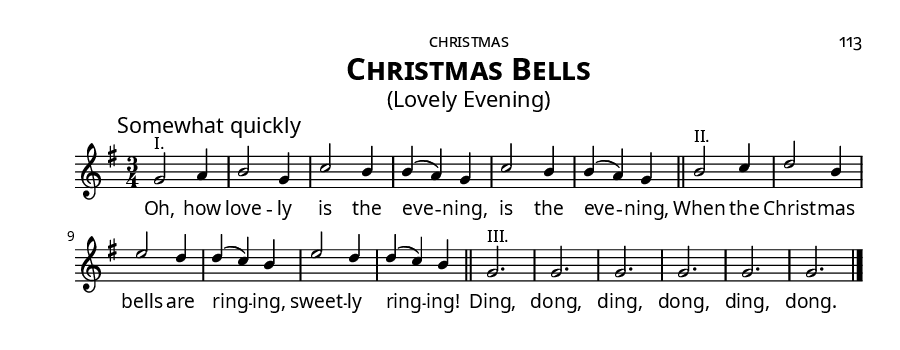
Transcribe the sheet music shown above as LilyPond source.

\version "2.14.2"
\include "util.ly"
\header {
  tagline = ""

    title = \markup{\override #'(font-name . "Garamond Premier Pro Semibold"){ \abs-fontsize #15 \smallCapsOldStyle"Christmas Bells"}}
    subtitle = \markup{\override #'(font-name . "Garamond Premier Pro"){ \abs-fontsize #10.5 "(Lovely Evening)"}}
  }
\paper {
  print-all-headers = ##f
  paper-height = 9\in
  paper-width = 6\in
  indent = 0\in
  %system-system-spacing = #'((basic-distance . 10) (padding . 0))
  %system-system-spacing =
  %  #'((basic-distance . 0)
  %     (minimum-distance . 0)
  %     (padding . -0.35)
  %     (stretchability . 100))
  ragged-last-bottom = ##t
  ragged-bottom = ##f
  two-sided = ##t
  inner-margin = 0.5\in
  outer-margin = 0.25\in
  top-margin = 0.25\in
  bottom-margin = 0.25\in
  first-page-number = #113
  print-first-page-number = ##t
  headerLine = \markup{\override #'(font-name . "Garamond Premier Pro") \smallCapsOldStyle"christmas"}
  oddHeaderMarkup = \markup\fill-line{
     \override #'(font-name . "Garamond Premier Pro")\abs-fontsize #8.5
     \combine 
        \fill-line{"" \on-the-fly #print-page-number-check-first
        \oldStylePageNum""
        }
        \fill-line{\headerLine}
  }
  evenHeaderMarkup = \markup {
     \override #'(font-name . "Garamond Premier Pro")\abs-fontsize #8.5
     \combine
        \on-the-fly #print-page-number-check-first
        \oldStylePageNum""
        \fill-line{\headerLine}
  }
}
#(set-global-staff-size 15) \paper{ #(define fonts (make-pango-font-tree "GoudyOlSt BT" "Garamond Premier Pro" "Garamond Premier Pro" (/ 15 20))) }





















global = {
  \key g \major
  \time 3/4
}

sopMusic = \relative c'' {
  \once \override Score.RehearsalMark #'self-alignment-X = #LEFT
  \mark "Somewhat quickly"
  g2^"I." a4 |
  b2 g4 |
  c2 b4 |
  b( a) g |
  c2 b4 |
  b( a) g \bar "||"
  
  b2^"II." c4 |
  d2 b4 |
  e2 d4 |
  d( c) b |
  e2 d4 |
  d( c) b \bar "||"
  
  g2.^"III." |
  g2. |
  g2. |
  g2. |
  g2. |
  g2. \bar "|."
}
sopWords = \lyricmode {
  
}

altoMusic = \relative c' {
  
}
altoWords = \lyricmode {
  Oh, how love -- ly is the eve -- ning, is the eve -- ning,
  When the Christ -- mas bells are ring -- ing, sweet -- ly ring -- ing!
  Ding, dong, ding, dong, ding, dong.
}
altoWordsII = \lyricmode {
}
altoWordsIII = \lyricmode {
}
altoWordsIV = \lyricmode {
}
altoWordsV = \lyricmode {
}
altoWordsVI = \lyricmode {
}
tenorMusic = \relative c' {
}
tenorWords = \lyricmode {

}

bassMusic = \relative c {
}
bassWords = \lyricmode {

}

pianoRH = \relative c' {
  
}
pianoLH = \relative c' {
  
}

\score {
  <<
   \new ChoirStaff <<
%    \new Lyrics = sopranos \with { \override VerticalAxisGroup #'nonstaff-relatedstaff-spacing = #'((basic-distance . 1)) }
    \new Staff = women <<
      \new Voice = "sopranos" { \voiceOne << \global \sopMusic >> }
      \new Voice = "altos" { \voiceTwo << \global \altoMusic >> }
    >>
    \new Lyrics \with { alignAboveContext = #"women" \override VerticalAxisGroup #'nonstaff-relatedstaff-spacing = #'((basic-distance . 1))} \lyricsto "sopranos" \sopWords
    \new Lyrics = "altosVI"  \with { alignBelowContext = #"women" } \lyricsto "sopranos" \altoWordsVI
    \new Lyrics = "altosV"  \with { alignBelowContext = #"women" } \lyricsto "sopranos" \altoWordsV
    \new Lyrics = "altosIV"  \with { alignBelowContext = #"women" } \lyricsto "sopranos" \altoWordsIV
    \new Lyrics = "altosIII"  \with { alignBelowContext = #"women" } \lyricsto "sopranos" \altoWordsIII
    \new Lyrics = "altosII"  \with { alignBelowContext = #"women" } \lyricsto "sopranos" \altoWordsII
    \new Lyrics = "altos"  \with { alignBelowContext = #"women" } \lyricsto "sopranos" \altoWords
   
  >>
%    \new PianoStaff << \new Staff { \new Voice { \pianoRH } } \new Staff { \clef "bass" \pianoLH } >>
  >>
  \layout {
    \context {
      \Score
      %\override SpacingSpanner #'base-shortest-duration = #(ly:make-moment 1 8)
      %\override SpacingSpanner #'common-shortest-duration = #(ly:make-moment 1 4)
    }
    \context {
      % Remove all empty staves
      % \Staff \RemoveEmptyStaves \override VerticalAxisGroup #'remove-first = ##t
    }
  }
  
  \midi {
    %\tempo 4 = 90
    \set Staff.midiInstrument = "flute"
  
    \context {
      \Voice
      \remove "Dynamic_performer"
    }
  }
}
